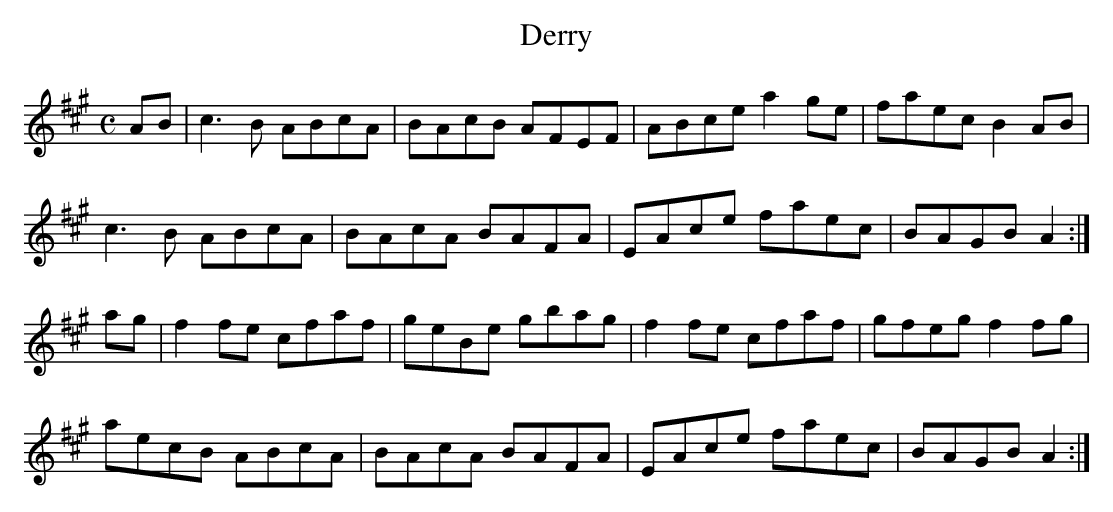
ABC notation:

X:1
T:Derry
M:C
L:1/8
K:A Major
AB|c3B ABcA|BAcB AFEF|ABce a2ge|faec B2AB|!
c3B ABcA|BAcA BAFA|EAce faec|BAGB A2:|!
ag|f2fe cfaf|geBe gbag|f2fe cfaf|gfeg f2fg|!
aecB ABcA|BAcA BAFA|EAce faec|BAGB A2:|!
